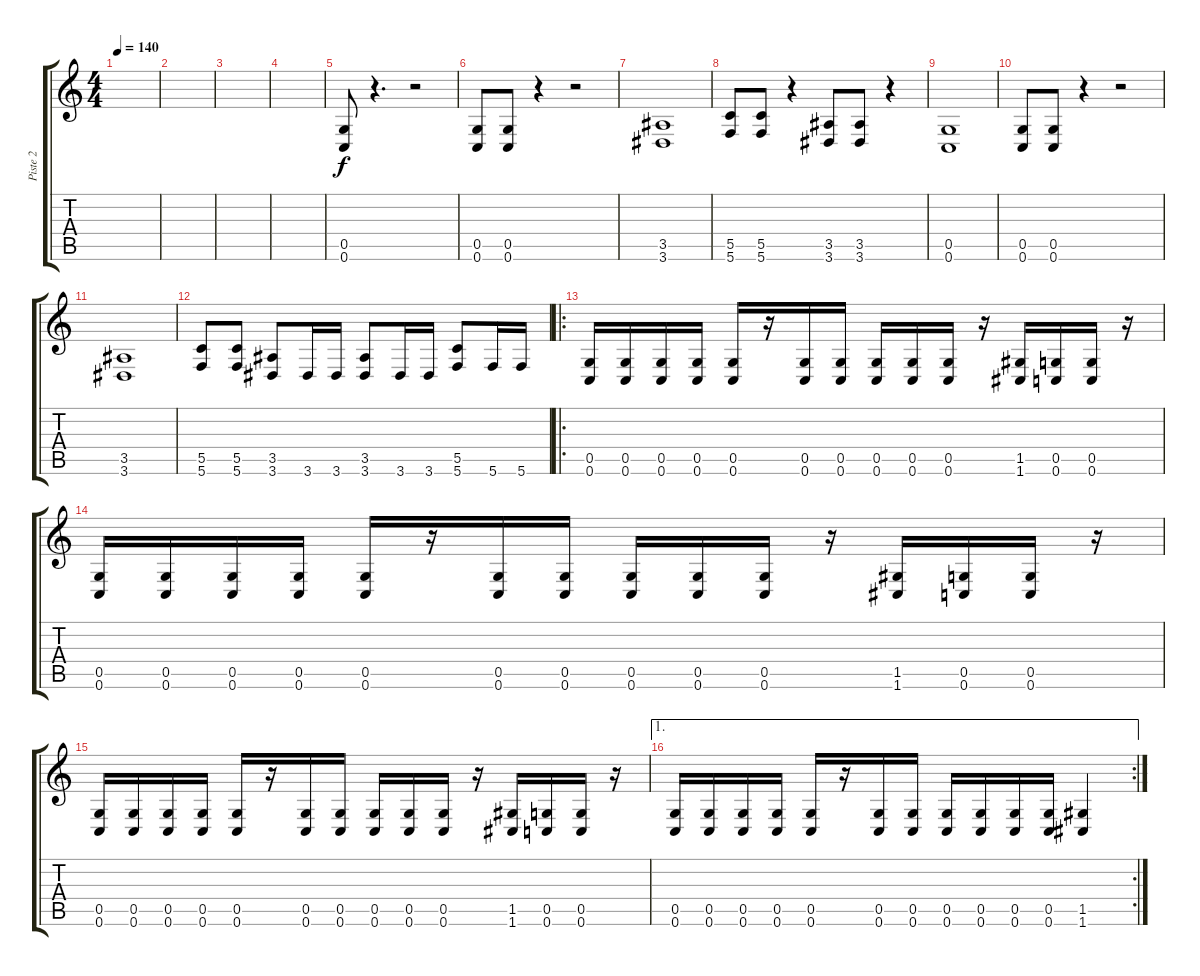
\track ("Piste 2" "Piste 2") {instrument distortionguitar}
\staff {score tabs}
\tuning (D4 A3 F3 C3 G2 C2) {hide}
\ts (4 4)
\tempo 140
\clef g2
\ks c
|
|
|
|
(0.5 0.6).8 r.4{d} r.2 |
(0.5 0.6).8 (0.5 0.6).8 r.4 r.2 |
(3.5 3.6).1 |
(5.5 5.6).8 (5.5 5.6).8 r.4 (3.5 3.6).8 (3.5 3.6).8 r.4 |
(0.5 0.6).1 |
(0.5 0.6).8 (0.5 0.6).8 r.4 r.2 |
(3.5 3.6).1 |
(5.5 5.6).8 (5.5 5.6).8 (3.5 3.6).8 3.6.16 3.6.16 (3.5 3.6).8 3.6.16 3.6.16 (5.5 5.6).8 5.6.16 5.6.16 |
\ro
(0.5 0.6).16 (0.5 0.6).16 (0.5 0.6).16 (0.5 0.6).16 (0.5 0.6).16 r.16 (0.5 0.6).16 (0.5 0.6).16 (0.5 0.6).16 (0.5 0.6).16 (0.5 0.6).16 r.16 (1.5 1.6).16 (0.5 0.6).16 (0.5 0.6).16 r.16 |
(0.5 0.6).16 (0.5 0.6).16 (0.5 0.6).16 (0.5 0.6).16 (0.5 0.6).16 r.16 (0.5 0.6).16 (0.5 0.6).16 (0.5 0.6).16 (0.5 0.6).16 (0.5 0.6).16 r.16 (1.5 1.6).16 (0.5 0.6).16 (0.5 0.6).16 r.16 |
(0.5 0.6).16 (0.5 0.6).16 (0.5 0.6).16 (0.5 0.6).16 (0.5 0.6).16 r.16 (0.5 0.6).16 (0.5 0.6).16 (0.5 0.6).16 (0.5 0.6).16 (0.5 0.6).16 r.16 (1.5 1.6).16 (0.5 0.6).16 (0.5 0.6).16 r.16 |
\ae 1
\rc 2
(0.5 0.6).16 (0.5 0.6).16 (0.5 0.6).16 (0.5 0.6).16 (0.5 0.6).16 r.16 (0.5 0.6).16 (0.5 0.6).16 (0.5 0.6).16 (0.5 0.6).16 (0.5 0.6).16 (0.5 0.6).16 (1.5 1.6).4
